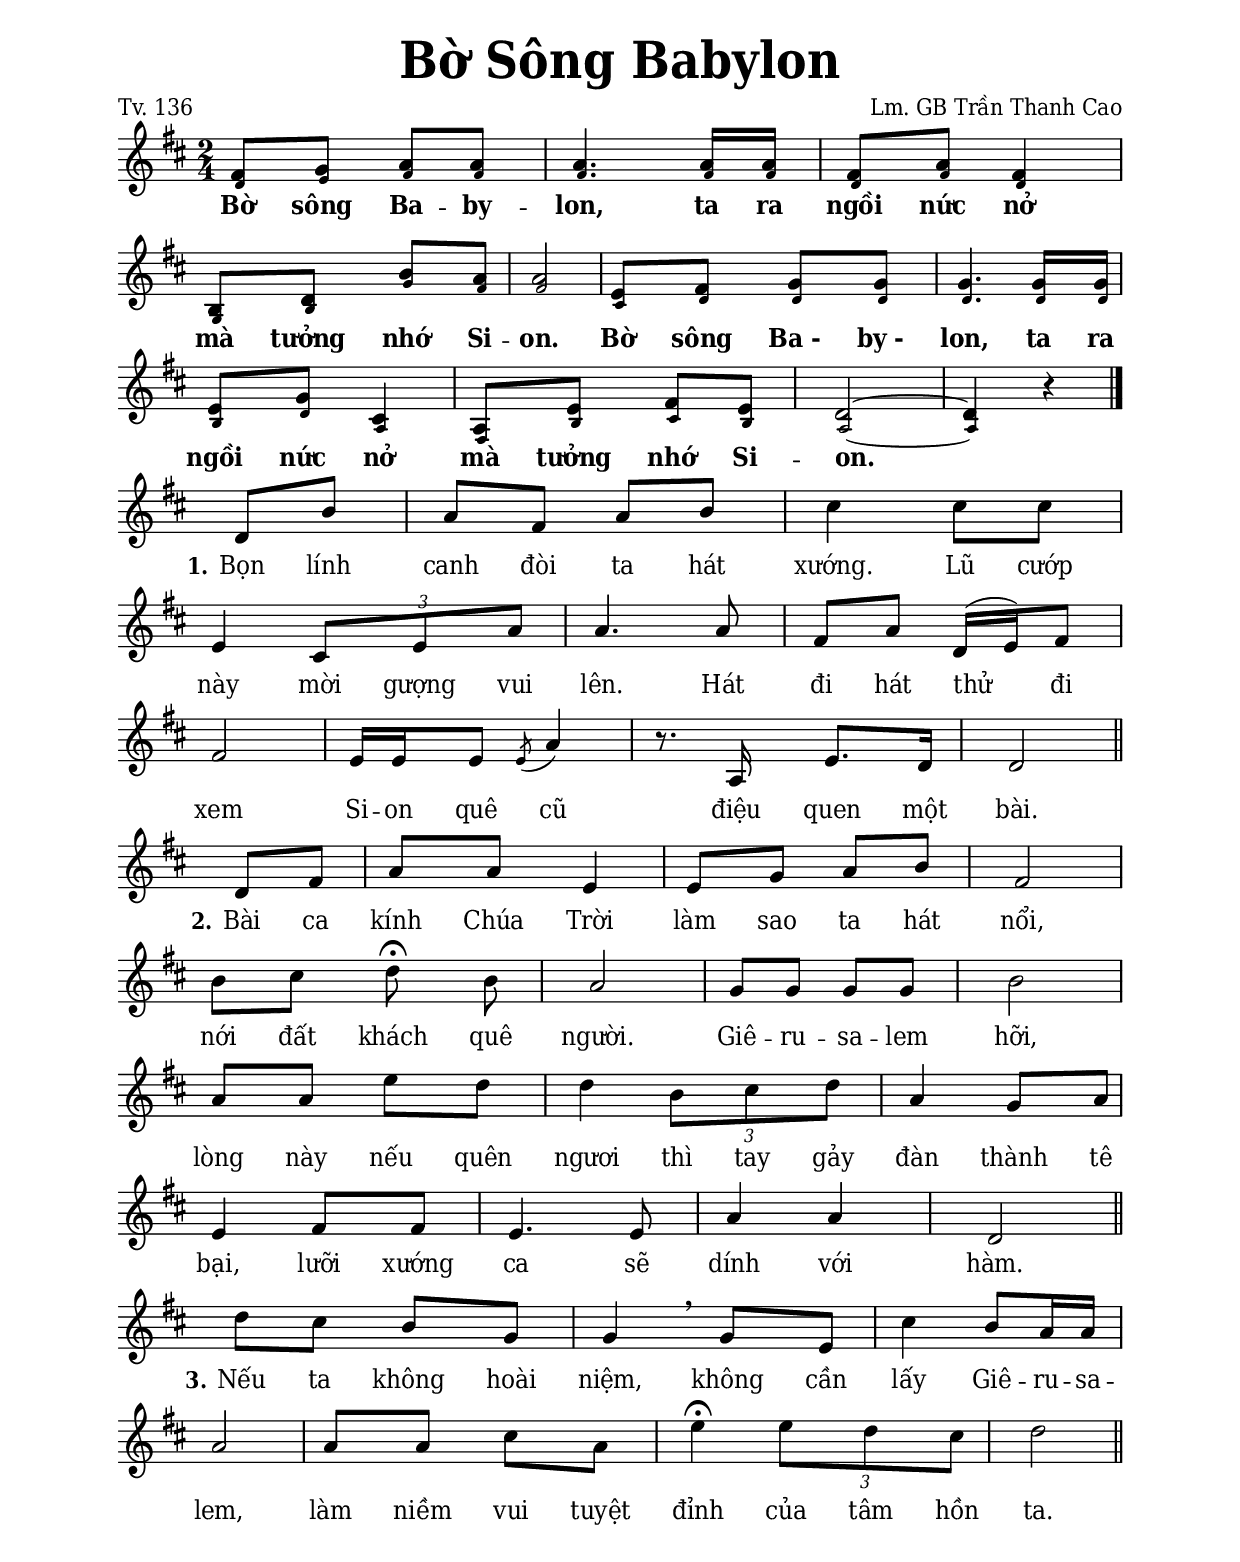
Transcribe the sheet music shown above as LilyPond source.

% Cài đặt chung
\version "2.22.1"
\include "english.ly"

\header {
  title = \markup { \fontsize #3 "Bờ Sông Babylon" }
  poet = "Tv. 136"
  composer = "Lm. GB Trần Thanh Cao"
  %arranger = " "
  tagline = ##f
}

% Nhạc điệp khúc
nhacDiepKhucSop = \relative c' {
  fs8 g a a |
  a4. a16 a |
  fs8 a fs4 |
  b,8 d b' a |
  a2 |
  e8 fs g g |
  g4. g16 g |
  e8 g cs,4 |
  a8 e' fs e |
  d2 ~ |
  d4 r \bar "|."
}

nhacDiepKhucBas = \relative c' {
  d8 e fs fs |
  fs4. fs16 fs |
  d8 fs d4 |
  g,8 b g' fs |
  fs2 |
  cs8 d d d |
  d4. d16 d |
  b8 d a4 |
  fs8 b cs b |
  a2 ~ |
  a4 r
}

% Nhạc phiên khúc
nhacPhienKhucMot = \relative c' {
  \partial 4 d8 b' |
  a fs a b |
  cs4 cs8 cs |
  e,4 \tuplet 3/2 { cs8 e a } |
  a4. a8 |
  fs8 a d,16 ^(e) fs8 |
  fs2 |
  e16 e e8 \acciaccatura e8 a4 |
  r8. a,16 e'8. d16 |
  d2 \bar "||"
}

nhacPhienKhucHai = \relative c' {
  \partial 4 d8 fs |
  a a e4 |
  e8 g a b |
  fs2 |
  b8 cs
  \autoBeamOff
  d \fermata b |
  \autoBeamOn
  a2 |
  g8 g g g |
  b2 |
  a8 a e' d |
  d4 \tuplet 3/2 { b8 cs d } |
  a4 g8 a |
  e4 fs8 fs |
  e4. e8 |
  a4 a |
  d,2 \bar "||"
}

nhacPhienKhucBa = \relative c'' {
  d8 cs b g |
  g4 \breathe g8 e |
  cs'4 b8 a16 a |
  a2 |
  a8 a cs a |
  e'4 \fermata \tuplet 3/2 { e8 d cs } |
  d2 \bar "||"
}

% Lời điệp khúc
loiDiepKhuc = \lyricmode {
  Bờ sông Ba -- by -- lon,
  ta ra ngồi nức nở mà tưởng nhớ Si -- on.
  Bờ sông "Ba -" "by -" lon,
  ta ra ngồi nức nở mà tưởng nhớ Si -- on.
}

% Lời phiên khúc
loiPhienKhucMot = \lyricmode {
  \set stanza = #"1."
  Bọn lính canh đòi ta hát xướng.
  Lũ cướp này mời gượng vui lên.
  Hát đi hát thử đi xem Si -- on quê cũ
  điệu quen một bài.
}

loiPhienKhucHai = \lyricmode {
  \set stanza = #"2."
  Bài ca kính Chúa Trời làm sao ta hát nổi,
  nới đất khách quê người.
  Giê -- ru -- sa -- lem hỡi,
  lòng này nếu quên ngươi
  thì tay gảy đàn thành tê bại,
  lưỡi xướng ca sẽ dính với hàm.
}

loiPhienKhucBa = \lyricmode {
  \set stanza = #"3."
  Nếu ta không hoài niệm,
  không cần lấy Giê -- ru -- sa -- lem,
  làm niềm vui tuyệt đỉnh của tâm hồn ta.
}


% Dàn trang
\paper {
  #(set-paper-size "a4")
  top-margin = 20\mm
  bottom-margin = 10\mm
  left-margin = 20\mm
  right-margin = 20\mm
  indent = #0
  #(define fonts
    (make-pango-font-tree
      "Deja Vu Serif Condensed"
      "Deja Vu Serif Condensed"
      "Deja Vu Serif Condensed"
      (/ 20 20)))
  page-count = #1
  system-system-spacing = #'((basic-distance . 11)
                             (minimum-distance . 11)
                             (padding . 1))
  score-system-spacing = #'((basic-distance . 11)
                             (minimum-distance . 11)
                             (padding . 1))
}

% Thiết lập tông và nhịp
TongNhip = { \key d \major \time 2/4 }

% Đổi kích thước nốt cho bè phụ
notBePhu =
#(define-music-function (font-size music) (number? ly:music?)
   (for-some-music
     (lambda (m)
       (if (music-is-of-type? m 'rhythmic-event)
           (begin
             (set! (ly:music-property m 'tweaks)
                   (cons `(font-size . ,font-size)
                         (ly:music-property m 'tweaks)))
             #t)
           #f))
     music)
   music)

\score {
  \new ChoirStaff <<
    \new Staff = diepKhuc \with {
        \consists "Merge_rests_engraver"
        %\magnifyStaff #(magstep +1)
        printPartCombineTexts = ##f
      }
      <<
      \new Voice \TongNhip \partCombine 
        \nhacDiepKhucSop
        \notBePhu -3 { \nhacDiepKhucBas }
      \new NullVoice = nhacThamChieu \nhacDiepKhucSop
      \new Lyrics \with {
          \override VerticalAxisGroup.
            nonstaff-relatedstaff-spacing.padding = #0.2
          \override VerticalAxisGroup.
            nonstaff-unrelatedstaff-spacing.padding = #0.5
        }
        \lyricsto nhacThamChieu \loiDiepKhuc
      >>
  >>
  \layout {
    \override Lyrics.LyricText.font-series = #'bold
    %\override Lyrics.LyricText.font-size = #+2
    \override Lyrics.LyricSpace.minimum-distance = #3.5
    \override Score.BarNumber.break-visibility = ##(#f #f #f)
    \override Score.SpacingSpanner.uniform-stretching = ##t
  }
}

\score {
  \new ChoirStaff <<
    \new Staff = phienKhuc \with {
        %\magnifyStaff #(magstep +1)
      }
      <<
      \new Voice = beSop {
        \key d \major \time 2/4 \nhacPhienKhucMot
      }
    >>
    \new Lyrics \with {
          \override VerticalAxisGroup.
            nonstaff-relatedstaff-spacing.padding = #1
          \override VerticalAxisGroup.
            nonstaff-unrelatedstaff-spacing.padding = #1
        }
        \lyricsto beSop \loiPhienKhucMot
  >>
  \layout {
    \override Staff.TimeSignature.transparent = ##t
    %\override Lyrics.LyricText.font-size = #+2
    \override Lyrics.LyricSpace.minimum-distance = #4
    \override Score.BarNumber.break-visibility = ##(#f #f #f)
    \override Score.SpacingSpanner.uniform-stretching = ##t
    
  } 
}

\score {
  \new ChoirStaff <<
    \new Staff = phienKhuc \with {
        %\magnifyStaff #(magstep +1)
      }
      <<
      \new Voice = beSop {
        \key d \major \time 2/4 \nhacPhienKhucHai
      }
    >>
    \new Lyrics \with {
          \override VerticalAxisGroup.
            nonstaff-relatedstaff-spacing.padding = #1
          \override VerticalAxisGroup.
            nonstaff-unrelatedstaff-spacing.padding = #1
        }
        \lyricsto beSop \loiPhienKhucHai
  >>
  \layout {
    \override Staff.TimeSignature.transparent = ##t
    %\override Lyrics.LyricText.font-size = #+2
    \override Lyrics.LyricSpace.minimum-distance = #4
    \override Score.BarNumber.break-visibility = ##(#f #f #f)
    \override Score.SpacingSpanner.uniform-stretching = ##t
    
  } 
}

\score {
  \new ChoirStaff <<
    \new Staff = phienKhuc \with {
        %\magnifyStaff #(magstep +1)
      }
      <<
      \new Voice = beSop {
        \key d \major \time 2/4 \nhacPhienKhucBa
      }
    >>
    \new Lyrics \with {
          \override VerticalAxisGroup.
            nonstaff-relatedstaff-spacing.padding = #1
          \override VerticalAxisGroup.
            nonstaff-unrelatedstaff-spacing.padding = #1
        }
        \lyricsto beSop \loiPhienKhucBa
  >>
  \layout {
    \override Staff.TimeSignature.transparent = ##t
    %\override Lyrics.LyricText.font-size = #+2
    \override Lyrics.LyricSpace.minimum-distance = #4
    \override Score.BarNumber.break-visibility = ##(#f #f #f)
    \override Score.SpacingSpanner.uniform-stretching = ##t
   
  } 
}
